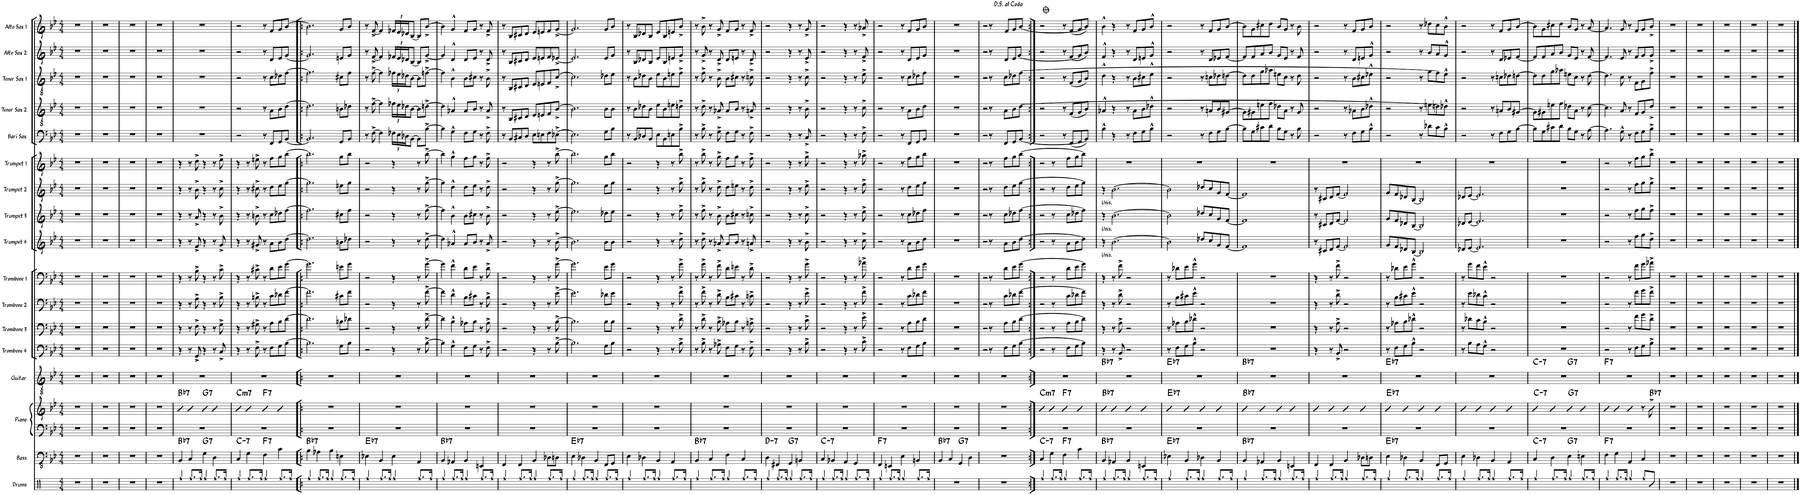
**kern	**kern	**harte	**kern	**kern	**harte	**kern	**harte	**kern	**kern	**kern	**kern	**kern	**kern	**kern	**kern	**kern	**kern	**kern	**kern	**kern
*part17	*part16	*part16	*part15	*part15	*part15	*part14	*part14	*part13	*part12	*part11	*part10	*part9	*part8	*part7	*part6	*part5	*part4	*part3	*part2	*part1
*staff18	*staff17	*	*staff16	*staff15	*	*staff14	*	*staff13	*staff12	*staff11	*staff10	*staff9	*staff8	*staff7	*staff6	*staff5	*staff4	*staff3	*staff2	*staff1
*I"Drums	*I"Bass	*	*I"Piano	*	*	*I"Guitar	*	*I"Trombone 4	*I"Trombone 3	*I"Trombone 2	*I"Trombone 1	*I"Trumpet 4	*I"Trumpet 3	*I"Trumpet 2	*I"Trumpet 1	*I"Bari Sax	*I"Tenor Sax 2	*I"Tenor Sax 1	*I"Alto Sax 2	*I"Alto Sax 1
*I'Drums	*I'Bass	*	*I'Pno.	*	*	*I'Gtr.	*	*I'Tbn. 4	*I'Tbn. 3	*I'Tbn. 2	*I'Tbn. 1	*I'Tpt. 4	*I'Tpt. 3	*I'Tpt. 2	*I'Tpt. 1	*I'Bari	*I'Tenor 2	*I'Tenor 1	*I'Alto 2	*I'Alto 1
*clefX	*clefFv4	*	*clefF4	*clefG2	*	*clefGv2	*	*clefF4	*clefF4	*clefF4	*clefF4	*clefG2	*clefG2	*clefG2	*clefG2	*clefF4	*clefGv2	*clefGv2	*clefG2	*clefG2
*	*	*	*	*	*	*	*	*	*	*	*	*Trd1c2	*Trd1c2	*Trd1c2	*Trd1c2	*Trd12c21	*Trd8c14	*Trd8c14	*Trd5c9	*Trd5c9
*k[]	*k[b-e-]	*	*k[b-e-]	*k[b-e-]	*	*k[b-e-]	*	*k[b-e-]	*k[b-e-]	*k[b-e-]	*k[b-e-]	*k[b-e-]	*k[b-e-]	*k[b-e-]	*k[b-e-]	*k[b-e-]	*k[b-e-]	*k[b-e-]	*k[b-e-]	*k[b-e-]
*M4/4	*M4/4	*	*M4/4	*M4/4	*	*M4/4	*	*M4/4	*M4/4	*M4/4	*M4/4	*M4/4	*M4/4	*M4/4	*M4/4	*M4/4	*M4/4	*M4/4	*M4/4	*M4/4
=1	=1	=1	=1	=1	=1	=1	=1	=1	=1	=1	=1	=1	=1	=1	=1	=1	=1	=1	=1	=1
1r	1r	.	1r	1r	.	1r	.	1r	1r	1r	1r	1r	1r	1r	1r	1r	1r	1r	1r	1r
=2	=2	=2	=2	=2	=2	=2	=2	=2	=2	=2	=2	=2	=2	=2	=2	=2	=2	=2	=2	=2
1r	1r	.	1r	1r	.	1r	.	1r	1r	1r	1r	1r	1r	1r	1r	1r	1r	1r	1r	1r
=3	=3	=3	=3	=3	=3	=3	=3	=3	=3	=3	=3	=3	=3	=3	=3	=3	=3	=3	=3	=3
1r	1r	.	1r	1r	.	1r	.	1r	1r	1r	1r	1r	1r	1r	1r	1r	1r	1r	1r	1r
=4	=4	=4	=4	=4	=4	=4	=4	=4	=4	=4	=4	=4	=4	=4	=4	=4	=4	=4	=4	=4
1r	1r	.	1r	1r	.	1r	.	1r	1r	1r	1r	1r	1r	1r	1r	1r	1r	1r	1r	1r
=5	=5	=5	=5	=5	=5	=5	=5	=5	=5	=5	=5	=5	=5	=5	=5	=5	=5	=5	=5	=5
!	!	!LO:H:kt=7	!	!	!LO:H:kt=7	!	!	!	!	!	!	!	!	!	!	!	!	!	!	!
4Rff/	4BBB-/	Bb:7	1r	4b-	Bb:7	1r	.	4r	4r	4r	4r	4r	4r	4r	4r	1r	1r	1r	1r	1r
8.Rff/L	4CC/	.	.	4b-	.	.	.	8r	8r	8r	8r	8r	8r	8r	8r	.	.	.	.	.
.	.	.	.	.	.	.	.	8GG^/	8F^\	8A^\	8B-^\	8f^/	8a^/	8b-^\	8dd^\	.	.	.	.	.
16Rff/Jk	.	.	.	.	.	.	.	.	.	.	.	.	.	.	.	.	.	.	.	.
!	!	!LO:H:kt=7	!	!	!LO:H:kt=7	!	!	!	!	!	!	!	!	!	!	!	!	!	!	!
4Rff/	4GG\	G:7	.	4b-	G:7	.	.	4r	4r	4r	4r	4r	4r	4r	4r	.	.	.	.	.
8.Rff/L	4DD\	.	.	4b-	.	.	.	8r	8r	8r	8r	8r	8r	8r	8r	.	.	.	.	.
.	.	.	.	.	.	.	.	8C^/	8G^\	8B-^\	8c^\	8g^/	8b-^\	8cc^\	8ee-^\	.	.	.	.	.
16Rff/Jk	.	.	.	.	.	.	.	.	.	.	.	.	.	.	.	.	.	.	.	.
=6	=6	=6	=6	=6	=6	=6	=6	=6	=6	=6	=6	=6	=6	=6	=6	=6	=6	=6	=6	=6
!	!	!LO:H:kt=7	!	!	!LO:H:kt=m7	!	!	!	!	!	!	!	!	!	!	!	!	!	!	!
4Rff/	4CC/	C:min7	1r	4b-	C:min7	1r	.	4r	4r	4r	4r	4r	4r	4r	4r	2r	2r	2r	2r	2r
8.Rff/L	4GG\	.	.	4b-	.	.	.	8r	8r	8r	8r	8r	8r	8r	8r	.	.	.	.	.
.	.	.	.	.	.	.	.	8F^\	8G#X^\	8Bn^\	8c#X^\	8g#X^/	8bn^\	8cc#X^\	8een^\	.	.	.	.	.
16Rff/Jk	.	.	.	.	.	.	.	.	.	.	.	.	.	.	.	.	.	.	.	.
!	!	!LO:H:kt=7	!	!	!LO:H:kt=7	!	!	!	!	!	!	!	!	!	!	!	!	!	!	!
4Rff/	4FF\	F:7	.	4b-	F:7	.	.	8r	8r	8r	8r	8r	8r	8r	8r	8r	8r	8r	8r	8r
.	.	.	.	.	.	.	.	8F\L	8A\L	8c\L	8d\L	8a\L	8cc\L	8dd\L	8ff\L	8FF/L	8A\L	8c\L	8d/L	8f/L
8.Rff/L	4C\	.	.	4b-	.	.	.	8G\	8B-\	8d-X\	8e-\	8b-\	8dd-X\	8ee-\	8gg\	8GG/	8B-\	8d-X\	8e-/	8g/
.	.	.	.	.	.	.	.	[8B-\J	[8d\J	[8f\J	[8g\J	[8dd\J	[8ff\J	[8gg\J	[8bb-\J	[8BB-/J	[8d\J	[8f\J	[8g/J	[8b-/J
16Rff/Jk	.	.	.	.	.	.	.	.	.	.	.	.	.	.	.	.	.	.	.	.
=7!|:	=7!|:	=7!|:	=7!|:	=7!|:	=7!|:	=7!|:	=7!|:	=7!|:	=7!|:	=7!|:	=7!|:	=7!|:	=7!|:	=7!|:	=7!|:	=7!|:	=7!|:	=7!|:	=7!|:	=7!|:
!	!	!LO:H:kt=7	!	!	!	!	!	!	!	!	!	!	!	!	!	!	!	!	!	!
4Rff/	4BB-\	Bb:7	1r	1r	.	1r	.	2.B-\]	2.d\]	2.f\]	2.g\]	2.dd\]	2.ff\]	2.gg\]	2.bb-\]	2.BB-/]	2.d\]	2.f\]	2.g/]	2.b-\]
8.Rff/L	4AA-X\	.	.	.	.	.	.	.	.	.	.	.	.	.	.	.	.	.	.	.
16Rff/Jk	.	.	.	.	.	.	.	.	.	.	.	.	.	.	.	.	.	.	.	.
4Rff/	4BB-\	.	.	.	.	.	.	.	.	.	.	.	.	.	.	.	.	.	.	.
8.Rff/L	4EEn\	.	.	.	.	.	.	8G\L	8Bn\L	8c#X\L	8en\L	8bn\L	8cc#X\L	8een\L	8gg\L	8GG/L	8Bn\L	8c#X\L	8en/L	8g/L
.	.	.	.	.	.	.	.	8B-\J	8d-X\J	8f\J	8g\J	8dd-X\J	8ff\J	8gg\J	8bb-\J	8BB-/J	8d-X\J	8f\J	8g/J	8b-/J
16Rff/Jk	.	.	.	.	.	.	.	.	.	.	.	.	.	.	.	.	.	.	.	.
=8	=8	=8	=8	=8	=8	=8	=8	=8	=8	=8	=8	=8	=8	=8	=8	=8	=8	=8	=8	=8
!	!	!LO:H:kt=7	!	!	!	!	!	!	!	!	!	!	!	!	!	!	!	!	!	!
4Rff/	4EE-X\	Eb:7	1r	1r	.	1r	.	2r	2r	2r	2r	2r	2r	2r	2r	8r	8r	8r	8r	8r
.	.	.	.	.	.	.	.	.	.	.	.	.	.	.	.	[8F^\	[8f^\	[8f^\	[8f^/	[8f^/
8.Rff/L	4BBB-/	.	.	.	.	.	.	.	.	.	.	.	.	.	.	4F\]	4f\]	4f\]	4f/]	4f/]
16Rff/Jk	.	.	.	.	.	.	.	.	.	.	.	.	.	.	.	.	.	.	.	.
*	*	*	*	*	*	*	*	*	*	*	*	*	*	*	*	*Xbrackettup	*Xbrackettup	*Xbrackettup	*Xbrackettup	*Xbrackettup
4Rff/	4EE-\	.	.	.	.	.	.	4r	4r	4r	4r	4r	4r	4r	4r	24F-X\LL	24f-X\LL	24f-X\LL	24f-X/LL	24f-X/LL
.	.	.	.	.	.	.	.	.	.	.	.	.	.	.	.	24E-\	24e-\	24e-\	24e-/	24e-/
.	.	.	.	.	.	.	.	.	.	.	.	.	.	.	.	24D-X\J	24d-X\J	24d-X\J	24d-X/J	24d-X/J
.	.	.	.	.	.	.	.	.	.	.	.	.	.	.	.	[8BB-\J	[8B-\J	[8B-\J	[8B-/J	[8B-/J
8.Rff/L	4AAA/	.	.	.	.	.	.	8r	8r	8r	8r	8r	8r	8r	8r	8BB-\L]	8B-\L]	8B-\L]	8B-/L]	8B-/L]
.	.	.	.	.	.	.	.	[8B-^\	[8d^\	[8f^\	[8g^\	[8dd^\	[8ff^\	[8gg^\	[8bb-^\	[8B-^\J	[8dn^\J	[8fn^\J	[8g^/J	[8b-^/J
16Rff/Jk	.	.	.	.	.	.	.	.	.	.	.	.	.	.	.	.	.	.	.	.
=9	=9	=9	=9	=9	=9	=9	=9	=9	=9	=9	=9	=9	=9	=9	=9	=9	=9	=9	=9	=9
!	!	!LO:H:kt=7	!	!	!	!	!	!	!	!	!	!	!	!	!	!	!	!	!	!
4Rff/	4BBB-/	Bb:7	1r	1r	.	1r	.	4B-\]	4d\]	4f\]	4g\]	4dd\]	4ff\]	4gg\]	4bb-\]	4B-\]	4d\]	4f\]	4g/]	4b-\]
8.Rff/L	4AAA-X/	.	.	.	.	.	.	4G^^\	4B-^^\	4d^^\	4f^^\	4a-X^^/	4b-^^\	4dd^^\	4gg^^\	4G^^\	4A-X^^/	4B-^^\	4d^^/	4g^^/
16Rff/Jk	.	.	.	.	.	.	.	.	.	.	.	.	.	.	.	.	.	.	.	.
4Rff/	4BBB-/	.	.	.	.	.	.	8F\L	8A-X\L	8B-\L	8d\L	8a-/L	8b-\L	8dd\L	8ff\L	8F\L	8A-/L	8B-\L	8d/L	8f/L
.	.	.	.	.	.	.	.	8G\J	8B-\J	8c#X\J	8e-\J	8b-/J	8cc#X\J	8ee-\J	8gg\J	8G\J	8B-/J	8c#X\J	8e-/J	8g/J
8.Rff/L	4EEEn/	.	.	.	.	.	.	8r	8r	8r	8r	8r	8r	8r	8r	8r	8r	8r	8r	8r
.	.	.	.	.	.	.	.	8F^\	8A-^\	8B-^\	8d^\	8a-^/	8b-^\	8dd^\	8ff^\	8F^\	8A-^/	8B-^\	8d^/	8f^/
16Rff/Jk	.	.	.	.	.	.	.	.	.	.	.	.	.	.	.	.	.	.	.	.
=10	=10	=10	=10	=10	=10	=10	=10	=10	=10	=10	=10	=10	=10	=10	=10	=10	=10	=10	=10	=10
4Rff/	4FFF/	.	1r	1r	.	1r	.	2r	2r	2r	2r	2r	2r	2r	2r	8r	8r	8r	8r	8r
.	.	.	.	.	.	.	.	.	.	.	.	.	.	.	.	8BB-/L	8BB-/L	8BB-/L	8B-/L	8B-/L
8.Rff/L	4FFF/	.	.	.	.	.	.	.	.	.	.	.	.	.	.	8C#X/	8C#X/	8C#X/	8c#X/	8c#X/
.	.	.	.	.	.	.	.	.	.	.	.	.	.	.	.	8D/J	8D/J	8D/J	8d/J	8d/J
16Rff/Jk	.	.	.	.	.	.	.	.	.	.	.	.	.	.	.	.	.	.	.	.
4Rff/	4BBB-/	.	.	.	.	.	.	4r	4r	4r	4r	4r	4r	4r	4r	8E-\L	8E-/L	8E-/L	8e-/L	8e-/L
.	.	.	.	.	.	.	.	.	.	.	.	.	.	.	.	8En\	8En/	8En/	8en/	8en/
8.Rff/L	8DD-X\L	.	.	.	.	.	.	8r	8r	8r	8r	8r	8r	8r	8r	8F\	8F/	8F/	8f/	8f/
.	8DDn\J	.	.	.	.	.	.	[8B-^\	[8B-^\	[8e-^\	[8g^\	[8b-^\	[8ee-^\	[8gg^\	[8bb-^\	[8E-X^\J	[8B-^/J	[8c^/J	[8e-X^/J	[8g^/J
16Rff/Jk	.	.	.	.	.	.	.	.	.	.	.	.	.	.	.	.	.	.	.	.
=11	=11	=11	=11	=11	=11	=11	=11	=11	=11	=11	=11	=11	=11	=11	=11	=11	=11	=11	=11	=11
!	!	!LO:H:kt=7	!	!	!	!	!	!	!	!	!	!	!	!	!	!	!	!	!	!
4Rff/	4EE-\	Eb:7	1r	1r	.	1r	.	2.B-\]	2.B-\]	2.e-\]	2.g\]	2.b-\]	2.ee-\]	2.gg\]	2.bb-\]	2.E-\]	2.B-\]	2.c\]	2.e-/]	2.g/]
8.Rff/L	4DD-X\	.	.	.	.	.	.	.	.	.	.	.	.	.	.	.	.	.	.	.
16Rff/Jk	.	.	.	.	.	.	.	.	.	.	.	.	.	.	.	.	.	.	.	.
4Rff/	4BBB-/	.	.	.	.	.	.	.	.	.	.	.	.	.	.	.	.	.	.	.
8.Rff/L	8FFF/L	.	.	.	.	.	.	8G\L	8B-\L	8d-X\L	8e-\L	8b-\L	8dd-X\L	8ee-\L	8gg\L	8G\L	8B-\L	8d-X\L	8e-/L	8g/L
.	8GGG/J	.	.	.	.	.	.	8B-\J	8B-\J	8e-\J	8g\J	8b-\J	8ee-\J	8gg\J	8bb-\J	8B-\J	8B-\J	8e-\J	8g/J	8b-/J
16Rff/Jk	.	.	.	.	.	.	.	.	.	.	.	.	.	.	.	.	.	.	.	.
=12	=12	=12	=12	=12	=12	=12	=12	=12	=12	=12	=12	=12	=12	=12	=12	=12	=12	=12	=12	=12
4Rff/	4EE-\	.	1r	1r	.	1r	.	2r	2r	2r	2r	2r	2r	2r	2r	8r	8r	8r	8r	8r
.	.	.	.	.	.	.	.	.	.	.	.	.	.	.	.	8BB-/L	8B-\L	8B-\L	8B-/L	8B-/L
8.Rff/L	4DD-X\	.	.	.	.	.	.	.	.	.	.	.	.	.	.	8D-X/	8d-X\	8d-X\	8d-X/	8d-X/
.	.	.	.	.	.	.	.	.	.	.	.	.	.	.	.	8BB-/J	8B-\J	8B-\J	8B-/J	8B-/J
16Rff/Jk	.	.	.	.	.	.	.	.	.	.	.	.	.	.	.	.	.	.	.	.
4Rff/	4BBB-/	.	.	.	.	.	.	4r	4r	4r	4r	4r	4r	4r	4r	8E-\L	8e-\L	8e-\L	8e-/L	8e-/L
.	.	.	.	.	.	.	.	.	.	.	.	.	.	.	.	8BB-\	8B-\	8B-\	8B-/	8B-/
8.Rff/L	4AAA/	.	.	.	.	.	.	8r	8r	8r	8r	8r	8r	8r	8r	8En\	8en\	8en\	8en/	8en/
.	.	.	.	.	.	.	.	8B-^\	8d^\	8f^\	8g^\	8dd^\	8ff^\	8gg^\	8bb-^\	8B-^\J	8dn^\J	8f^\J	8g^/J	8b-^/J
16Rff/Jk	.	.	.	.	.	.	.	.	.	.	.	.	.	.	.	.	.	.	.	.
=13	=13	=13	=13	=13	=13	=13	=13	=13	=13	=13	=13	=13	=13	=13	=13	=13	=13	=13	=13	=13
!	!	!LO:H:kt=7	!	!	!	!	!	!	!	!	!	!	!	!	!	!	!	!	!	!
4Rff/	4BBB-/	Bb:7	1r	1r	.	1r	.	8r	8r	8r	8r	8r	8r	8r	8r	8r	8r	8r	8r	8r
.	.	.	.	.	.	.	.	8B-^\	8d^\	8f^\	8g^\	8dd^\	8ff^\	8gg^\	8bb-^\	8B-^\	8d^\	8f^\	8g^/	8b-^\
8.Rff/L	4CC/	.	.	.	.	.	.	8r	8r	8r	8r	8r	8r	8r	8r	8r	8r	8r	8r	8r
.	.	.	.	.	.	.	.	8A-X^\	8B-^\	8d^\	8f^\	8a-X^/	8b-^\	8dd^\	8gg^\	8G^\	8A-X^/	8B-^\	8d^/	8g^/
16Rff/Jk	.	.	.	.	.	.	.	.	.	.	.	.	.	.	.	.	.	.	.	.
4Rff/	4FF\	.	.	.	.	.	.	8F\L	8A-X\L	8B-\L	8d\L	8a-/L	8b-\L	8dd\L	8ff\L	8F\L	8A-/L	8B-\L	8d/L	8f/L
.	.	.	.	.	.	.	.	8G\J	8B-\J	8c#X\J	8en\J	8b-/J	8cc#X\J	8een\J	8gg\J	8G\J	8B-/J	8c#X\J	8en/J	8g/J
8.Rff/L	4CC/	.	.	.	.	.	.	8r	8r	8r	8r	8r	8r	8r	8r	8r	8r	8r	8r	8r
.	.	.	.	.	.	.	.	8F^\	8An^\	8cn^\	8d^\	8an^/	8ccn^\	8dd^\	8ff^\	8F^\	8An^/	8cn^\	8d^/	8f^/
16Rff/Jk	.	.	.	.	.	.	.	.	.	.	.	.	.	.	.	.	.	.	.	.
=14	=14	=14	=14	=14	=14	=14	=14	=14	=14	=14	=14	=14	=14	=14	=14	=14	=14	=14	=14	=14
!	!	!LO:H:kt=7	!	!	!	!	!	!	!	!	!	!	!	!	!	!	!	!	!	!
4Rff/	4DD\	D:min7	1r	1r	.	1r	.	2r	2r	2r	2r	2r	2r	2r	2r	2r	2r	2r	2r	2r
8.Rff/L	4FFF#X/	.	.	.	.	.	.	.	.	.	.	.	.	.	.	.	.	.	.	.
16Rff/Jk	.	.	.	.	.	.	.	.	.	.	.	.	.	.	.	.	.	.	.	.
!	!	!LO:H:kt=7	!	!	!	!	!	!	!	!	!	!	!	!	!	!	!	!	!	!
4Rff/	4GGG/	G:7	.	.	.	.	.	4r	4r	4r	4r	4r	4r	4r	4r	4r	4r	4r	4r	4r
8.Rff/L	4BBBn/	.	.	.	.	.	.	8r	8r	8r	8r	8r	8r	8r	8r	8r	8r	8r	8r	8r
.	.	.	.	.	.	.	.	8B-^\	8c^\	8e-^\	8g^\	8b-^\	8cc^\	8ee-^\	8gg^\	8C^/	8B-^\	8c^\	8e-^/	8g^/
16Rff/Jk	.	.	.	.	.	.	.	.	.	.	.	.	.	.	.	.	.	.	.	.
=15	=15	=15	=15	=15	=15	=15	=15	=15	=15	=15	=15	=15	=15	=15	=15	=15	=15	=15	=15	=15
!	!	!LO:H:kt=7	!	!	!	!	!	!	!	!	!	!	!	!	!	!	!	!	!	!
4Rff/	4CC/	C:min7	1r	1r	.	1r	.	2r	2r	2r	2r	2r	2r	2r	2r	2r	2r	2r	2r	2r
8.Rff/L	4BBB-X/	.	.	.	.	.	.	.	.	.	.	.	.	.	.	.	.	.	.	.
16Rff/Jk	.	.	.	.	.	.	.	.	.	.	.	.	.	.	.	.	.	.	.	.
4Rff/	4AAA/	.	.	.	.	.	.	4r	4r	4r	4r	4r	4r	4r	4r	4r	4r	4r	4r	4r
8.Rff/L	4GGG/	.	.	.	.	.	.	8r	8r	8r	8r	8r	8r	8r	8r	8r	8r	8r	8r	8r
.	.	.	.	.	.	.	.	8c^\	8e-^\	8f^\	8a-X^\	8cc^\	8ee-^\	8ff^\	8aa-X^\	8F^\	8c^\	8e-^\	8f^/	8a-X^/
16Rff/Jk	.	.	.	.	.	.	.	.	.	.	.	.	.	.	.	.	.	.	.	.
=16	=16	=16	=16	=16	=16	=16	=16	=16	=16	=16	=16	=16	=16	=16	=16	=16	=16	=16	=16	=16
!	!	!LO:H:kt=7	!	!	!	!	!	!	!	!	!	!	!	!	!	!	!	!	!	!
4Rff/	4FFF/	F:7	1r	1r	.	1r	.	2r	2r	2r	2r	2r	2r	2r	2r	2r	2r	2r	2r	2r
8.Rff/L	4EEEn/	.	.	.	.	.	.	.	.	.	.	.	.	.	.	.	.	.	.	.
16Rff/Jk	.	.	.	.	.	.	.	.	.	.	.	.	.	.	.	.	.	.	.	.
4Rff/	4EE-\	.	.	.	.	.	.	8r	8r	8r	8r	8r	8r	8r	8r	8r	8r	8r	8r	8r
.	.	.	.	.	.	.	.	8F\L	8A\L	8c\L	8d\L	8a\L	8cc\L	8dd\L	8ff\L	8FF/L	8A\L	8c\L	8d/L	8f/L
8.Rff/L	4BBBn/	.	.	.	.	.	.	8G\	8B-\	8d-X\	8e-\	8b-\	8dd-X\	8ee-\	8gg\	8GG/	8B-\	8d-X\	8e-/	8g/
.	.	.	.	.	.	.	.	8B-\J	8d\J	8f\J	8g\J	8dd\J	8ff\J	8gg\J	8bb-\J	8BB-/J	8d\J	8f\J	8g/J	8b-/J
16Rff/Jk	.	.	.	.	.	.	.	.	.	.	.	.	.	.	.	.	.	.	.	.
=17	=17	=17	=17	=17	=17	=17	=17	=17	=17	=17	=17	=17	=17	=17	=17	=17	=17	=17	=17	=17
!	!	!LO:H:kt=7	!	!	!	!	!	!	!	!	!	!	!	!	!	!	!	!	!	!
1r	4BBB-/	Bb:7	1r	1r	.	1r	.	1r	1r	1r	1r	1r	1r	1r	1r	1r	1r	1r	1r	1r
.	4CC/	.	.	.	.	.	.	.	.	.	.	.	.	.	.	.	.	.	.	.
!	!	!LO:H:kt=7	!	!	!	!	!	!	!	!	!	!	!	!	!	!	!	!	!	!
.	4GGG/	G:7	.	.	.	.	.	.	.	.	.	.	.	.	.	.	.	.	.	.
.	4DD\	.	.	.	.	.	.	.	.	.	.	.	.	.	.	.	.	.	.	.
=18	=18	=18	=18	=18	=18	=18	=18	=18	=18	=18	=18	=18	=18	=18	=18	=18	=18	=18	=18	=18
1r	1r	.	1r	1r	.	1r	.	2r	2r	2r	2r	2r	2r	2r	2r	2r	2r	2r	2r	2r
.	.	.	.	.	.	.	.	8r	8r	8r	8r	8r	8r	8r	8r	8r	8r	8r	8r	8r
.	.	.	.	.	.	.	.	8F\L	8A\L	8c\L	8d\L	8a\L	8cc\L	8dd\L	8ff\L	8FF/L	8A\L	8c\L	8d/L	8f/L
.	.	.	.	.	.	.	.	8G\	8B-\	8d-X\	8e-\	8b-\	8dd-X\	8ee-\	8gg\	8GG/	8B-\	8d-X\	8e-/	8g/
.	.	.	.	.	.	.	.	[8B-\J	[8d\J	[8f\J	[8g\J	[8dd\J	[8ff\J	[8gg\J	[8bb-\J	[8BB-/J	[8d\J	[8f\J	[8g/J	[8b-/J
=19:|!	=19:|!	=19:|!	=19:|!	=19:|!	=19:|!	=19:|!	=19:|!	=19:|!	=19:|!	=19:|!	=19:|!	=19:|!	=19:|!	=19:|!	=19:|!	=19:|!	=19:|!	=19:|!	=19:|!	=19:|!
!	!	!LO:H:kt=7	!	!	!LO:H:kt=m7	!	!	!	!	!	!	!	!	!	!	!	!	!	!	!
4Rff/	4CC/	C:min7	1r	4b-	C:min7	1r	.	2r	2r	2r	2r	2r	2r	2r	2r	2r	2r	2r	2r	2r
8.Rff/L	4GG\	.	.	4b-	.	.	.	.	.	.	.	.	.	.	.	.	.	.	.	.
16Rff/Jk	.	.	.	.	.	.	.	.	.	.	.	.	.	.	.	.	.	.	.	.
!	!	!LO:H:kt=7	!	!	!LO:H:kt=7	!	!	!	!	!	!	!	!	!	!	!	!	!	!	!
4Rff/	4FF\	F:7	.	4b-	F:7	.	.	8r	8r	8r	8r	8r	8r	8r	8r	8r	8r	8r	8r	8r
.	.	.	.	.	.	.	.	8F\L	8A\L	8c\L	8d\L	8a\L	8cc\L	8dd\L	8ff\L	(8FF/L	(8F/L	(8F/L	(8f/L	(8f/L
8.Rff/L	4C\	.	.	4b-	.	.	.	8G\	8B-\	8d-X\	8e-\	8b-\	8dd-X\	8ee-\	8gg\	8GG/	8G/	8G/	8g/]	8g/
.	.	.	.	.	.	.	.	8B-\J]	8d\J]	8f\J]	8g\J]	8dd\J]	8ff\J]	8gg\J]	8bb-\J]	8BB-/J])	8B-/J)	8B-/J)	8b-/J)	8b-/J])
16Rff/Jk	.	.	.	.	.	.	.	.	.	.	.	.	.	.	.	.	.	.	.	.
=20	=20	=20	=20	=20	=20	=20	=20	=20	=20	=20	=20	=20	=20	=20	=20	=20	=20	=20	=20	=20
!	!	!	!	!	!	!	!	!	!	!	!	!	!	!LO:TX:b:t=Unis.	!	!	!	!	!	!
!	!	!	!	!	!	!	!	!	!	!	!	!	!LO:TX:b:t=Unis.	!	!	!	!	!	!	!
!	!	!LO:H:kt=7	!	!	!LO:H:kt=7	!	!LO:H:kt=7	!	!	!	!	!LO:TX:b:t=Unis.	!	!	!	!	!	!	!	!
4Rff/	4BBB-/	Bb:7	1r	4b-	Bb:7	1r	Bb:7	4r	4r	4r	4r	4r	4r	4r	1r	4B-^^\	4A-X^^/	4d^^\	4f^^/	4b-^^\
8.Rff/L	4AAA-X/	.	.	4b-	.	.	.	8r	8r	8r	8r	[2.b-\	[2.b-\	[2.b-\	.	4r	4r	4r	4r	4r
.	.	.	.	.	.	.	.	8BB-^/	8A^\	8d^\	8f^\	.	.	.	.	.	.	.	.	.
16Rff/Jk	.	.	.	.	.	.	.	.	.	.	.	.	.	.	.	.	.	.	.	.
4Rff/	4BBB-/	.	.	4b-	.	.	.	2r	2r	2r	2r	.	.	.	.	8r	8r	8r	8r	8r
.	.	.	.	.	.	.	.	.	.	.	.	.	.	.	.	8F\L	8A-\L	8B-\L	8d/L	8f/L
8.Rff/L	4EEEn/	.	.	4b-	.	.	.	.	.	.	.	.	.	.	.	8G\	8B-\	8c#X\	8en/	8g/
.	.	.	.	.	.	.	.	.	.	.	.	.	.	.	.	8B-^^\J	8d-X^^\J	8e-^^\J	8g^^/J	8b-^^/J
16Rff/Jk	.	.	.	.	.	.	.	.	.	.	.	.	.	.	.	.	.	.	.	.
=21	=21	=21	=21	=21	=21	=21	=21	=21	=21	=21	=21	=21	=21	=21	=21	=21	=21	=21	=21	=21
!	!	!LO:H:kt=7	!	!	!LO:H:kt=7	!	!LO:H:kt=7	!	!	!	!	!	!	!	!	!	!	!	!	!
4Rff/	4EE-X\	Eb:7	1r	4b-	Eb:7	1r	Eb:7	8r	8r	8r	8r	2b-\]	2b-\]	2b-\]	1r	2r	2r	2r	2r	2r
.	.	.	.	.	.	.	.	8F\L	8A-X\L	8B-\L	8d-X\L	.	.	.	.	.	.	.	.	.
8.Rff/L	4BBB-/	.	.	4b-	.	.	.	8G\	8B-\	8c#X\	8e-\	.	.	.	.	.	.	.	.	.
.	.	.	.	.	.	.	.	8B-^^\J	8d-X^^\J	8e-^^\J	8g^^\J	.	.	.	.	.	.	.	.	.
16Rff/Jk	.	.	.	.	.	.	.	.	.	.	.	.	.	.	.	.	.	.	.	.
4Rff/	4DD-X\	.	.	4b-	.	.	.	2r	2r	2r	2r	8dd-X/L	8dd-X/L	8dd-X/L	.	8r	8r	8r	8r	8r
.	.	.	.	.	.	.	.	.	.	.	.	8cc/	8cc/	8cc/	.	8F\L	8An/L	8cn\L	8d/L	8f/L
8.Rff/L	4BBB-/	.	.	4b-	.	.	.	.	.	.	.	8g/	8g/	8g/	.	8G\	8B-/	8d-X\	8e-X/	8g/
.	.	.	.	.	.	.	.	.	.	.	.	[8f/J	[8f/J	[8f/J	.	[8B-\J	[8G#X/J	[8dn\J	[8f/J	[8b-/J
16Rff/Jk	.	.	.	.	.	.	.	.	.	.	.	.	.	.	.	.	.	.	.	.
=22	=22	=22	=22	=22	=22	=22	=22	=22	=22	=22	=22	=22	=22	=22	=22	=22	=22	=22	=22	=22
!	!	!LO:H:kt=7	!	!	!LO:H:kt=7	!	!LO:H:kt=7	!	!	!	!	!	!	!	!	!	!	!	!	!
4Rff/	4BBB-/	Bb:7	1r	4b-	Bb:7	1r	Bb:7	1r	1r	1r	1r	1f]	1f]	1f]	1r	8B-\L]	8G#\L]	8d\L]	8f/L]	8b-\L]
.	.	.	.	.	.	.	.	.	.	.	.	.	.	.	.	8G\	8G#X\	8d\	8f/	8g\
8.Rff/L	4AAA-X/	.	.	4b-	.	.	.	.	.	.	.	.	.	.	.	8c#X\	8en\	8g\	8a/	8cc#X\
.	.	.	.	.	.	.	.	.	.	.	.	.	.	.	.	8d\J	8f\J	8a-X\J	8b-/J	8dd\J
16Rff/Jk	.	.	.	.	.	.	.	.	.	.	.	.	.	.	.	.	.	.	.	.
4Rff/	4BBB-/	.	.	4b-	.	.	.	.	.	.	.	.	.	.	.	8B-\L	8d-X\L	8en\L	8g/L	8b-/L
.	.	.	.	.	.	.	.	.	.	.	.	.	.	.	.	8G\J	8A\J	8c\J	8e-/J	8g/J
8.Rff/L	4EEEn/	.	.	4b-	.	.	.	.	.	.	.	.	.	.	.	8r	8r	8r	8r	8r
.	.	.	.	.	.	.	.	.	.	.	.	.	.	.	.	8B-\	8G#/	8d\	8f/	8b-\
16Rff/Jk	.	.	.	.	.	.	.	.	.	.	.	.	.	.	.	.	.	.	.	.
=23	=23	=23	=23	=23	=23	=23	=23	=23	=23	=23	=23	=23	=23	=23	=23	=23	=23	=23	=23	=23
4Rff/	4FFF/	.	1r	4b-	.	1r	.	4r	4r	4r	4r	8r	8r	8r	1r	2r	2r	2r	2r	2r
.	.	.	.	.	.	.	.	.	.	.	.	8c#X/L	8c#X/L	8c#X/L	.	.	.	.	.	.
8.Rff/L	4FFF/	.	.	4b-	.	.	.	8r	8r	8r	8r	8d/	8d/	8d/	.	.	.	.	.	.
.	.	.	.	.	.	.	.	8BB-^/	8A^\	8d^\	8f^\	[8f/J	[8f/J	[8f/J	.	.	.	.	.	.
16Rff/Jk	.	.	.	.	.	.	.	.	.	.	.	.	.	.	.	.	.	.	.	.
4Rff/	4BBB-/	.	.	4b-	.	.	.	2r	2r	2r	2r	2f/]	2f/]	2f/]	.	8r	8r	8r	8r	8r
.	.	.	.	.	.	.	.	.	.	.	.	.	.	.	.	8F\L	8A-X\L	8B-\L	8d/L	8f/L
8.Rff/L	8DD-X\L	.	.	4b-	.	.	.	.	.	.	.	.	.	.	.	8G\	8B-\	8c#X\	8en/	8g/
.	8DDn\J	.	.	.	.	.	.	.	.	.	.	.	.	.	.	8B-^^\J	8d-X^^\J	8e-X^^\J	8g^^/J	8b-/J
16Rff/Jk	.	.	.	.	.	.	.	.	.	.	.	.	.	.	.	.	.	.	.	.
=24	=24	=24	=24	=24	=24	=24	=24	=24	=24	=24	=24	=24	=24	=24	=24	=24	=24	=24	=24	=24
!	!	!LO:H:kt=7	!	!	!LO:H:kt=7	!	!LO:H:kt=7	!	!	!	!	!	!	!	!	!	!	!	!	!
4Rff/	4EE-\	Eb:7	1r	4b-	Eb:7	1r	Eb:7	8r	8r	8r	8r	8g/L	8g/L	8g/L	1r	2r	2r	2r	2r	2r
.	.	.	.	.	.	.	.	8F\L	8A-X\L	8B-\L	8d-X\L	8f/	8f/	8f/	.	.	.	.	.	.
8.Rff/L	4DD-X\	.	.	4b-	.	.	.	8G\	8B-\	8c#X\	8e-\	8d-X/	8d-X/	8d-X/	.	.	.	.	.	.
.	.	.	.	.	.	.	.	8B-^^\J	8d-X^^\J	8e-^^\J	8g^^\J	[8B-/J	[8B-/J	[8B-/J	.	.	.	.	.	.
16Rff/Jk	.	.	.	.	.	.	.	.	.	.	.	.	.	.	.	.	.	.	.	.
4Rff/	4BBB-/	.	.	4b-	.	.	.	2r	2r	2r	2r	2B-/]	2B-/]	2B-/]	.	8r	8r	8r	8r	8r
.	.	.	.	.	.	.	.	.	.	.	.	.	.	.	.	8d-X\L	8en\L	8g\L	8b-/L	8dd-X\L
8.Rff/L	8FFF/L	.	.	4b-	.	.	.	.	.	.	.	.	.	.	.	8c\	8dn\]	8f\]	8a/	8cc\
.	8GGG/J	.	.	.	.	.	.	.	.	.	.	.	.	.	.	8B-^^\J	8d-X^^\J	8e-^^\J	8g^^/J	8b-^^\J
16Rff/Jk	.	.	.	.	.	.	.	.	.	.	.	.	.	.	.	.	.	.	.	.
=25	=25	=25	=25	=25	=25	=25	=25	=25	=25	=25	=25	=25	=25	=25	=25	=25	=25	=25	=25	=25
4Rff/	4EE-\	.	1r	4b-	.	1r	.	8r	8r	8r	8r	8d-X/L	8d-X/L	8d-X/L	1r	2r	2r	2r	2r	2r
.	.	.	.	.	.	.	.	8B-\L	8d-X\L	8e-\L	8g\L	[8e-/J	[8e-/J	[8e-/J	.	.	.	.	.	.
8.Rff/L	4DD-X\	.	.	4b-	.	.	.	8A\	8c\	8d-X\	8f\	2.e-/]	2.e-/]	2.e-/]	.	.	.	.	.	.
.	.	.	.	.	.	.	.	8G^^\J	8B-^^\J	8c^^\J	8e-^^\J	.	.	.	.	.	.	.	.	.
16Rff/Jk	.	.	.	.	.	.	.	.	.	.	.	.	.	.	.	.	.	.	.	.
4Rff/	4BBB-/	.	.	4b-	.	.	.	2r	2r	2r	2r	.	.	.	.	8r	8r	8r	8r	8r
.	.	.	.	.	.	.	.	.	.	.	.	.	.	.	.	8F\L	8An/L	8cn\L	8d/L	8f/L
8.Rff/L	4AAA/	.	.	4b-	.	.	.	.	.	.	.	.	.	.	.	8G\	8B-/	8d-X\	8e-X/	8g/
.	.	.	.	.	.	.	.	.	.	.	.	.	.	.	.	[8B-\J	[8G#X/J	[8dn\J	[8f/J	[8b-/J
16Rff/Jk	.	.	.	.	.	.	.	.	.	.	.	.	.	.	.	.	.	.	.	.
=26	=26	=26	=26	=26	=26	=26	=26	=26	=26	=26	=26	=26	=26	=26	=26	=26	=26	=26	=26	=26
!	!	!LO:H:kt=7	!	!	!LO:H:kt=7	!	!LO:H:kt=7	!	!	!	!	!	!	!	!	!	!	!	!	!
*	*	*	*	*	*	*^	*	*	*	*	*	*	*	*	*	*	*	*	*	*
4Rff/	4CC/	C:min7	1r	4b-	C:min7	1r	2ryy	C:min7	1r	1r	1r	1r	1r	1r	1r	1r	8B-\L]	8G#\L]	8d\L]	8f/L]	8b-\L]
.	.	.	.	.	.	.	.	.	.	.	.	.	.	.	.	.	8G\	8G#X\	8d\	8f/	8g\
8.Rff/L	4DD\	.	.	4b-	.	.	.	.	.	.	.	.	.	.	.	.	8c#X\	8en\	8g\	8a/	8cc#X\
.	.	.	.	.	.	.	.	.	.	.	.	.	.	.	.	.	8d\J	8f\J	8a-X\J	8b-/J	8dd\J
16Rff/Jk	.	.	.	.	.	.	.	.	.	.	.	.	.	.	.	.	.	.	.	.	.
!	!	!LO:H:kt=7	!	!	!LO:H:kt=7	!	!	!LO:H:kt=7	!	!	!	!	!	!	!	!	!	!	!	!	!
4Rff/	4EE-\	G:7	.	4b-	G:7	.	2ryy	G:7	.	.	.	.	.	.	.	.	8B-\L	8d-X\L	8en\L	8g/L	8b-/L
.	.	.	.	.	.	.	.	.	.	.	.	.	.	.	.	.	8G\J	8A\J	8c\J	8e-/J	8g/J
8.Rff/L	4EEn\	.	.	4b-	.	.	.	.	.	.	.	.	.	.	.	.	8r	8r	8r	8r	8r
.	.	.	.	.	.	.	.	.	.	.	.	.	.	.	.	.	[8A\	[8c\	[8d\	[8f/	[8a/
16Rff/Jk	.	.	.	.	.	.	.	.	.	.	.	.	.	.	.	.	.	.	.	.	.
=27	=27	=27	=27	=27	=27	=27	=27	=27	=27	=27	=27	=27	=27	=27	=27	=27	=27	=27	=27	=27	=27
!	!	!LO:H:kt=7	!	!	!	!	!	!LO:H:kt=7	!	!	!	!	!	!	!	!	!	!	!	!	!
*	*	*	*	*	*	*v	*v	*	*	*	*	*	*	*	*	*	*	*	*	*	*
4Rff/	4FF\	F:7	1r	4b-	.	1r	F:7	2r	2r	2r	2r	2r	2r	2r	2r	4.A\]	4.c\]	4.d\]	4.f/]	4.a/]
8.Rff/L	4GG\	.	.	4b-	.	.	.	.	.	.	.	.	.	.	.	.	.	.	.	.
.	.	.	.	.	.	.	.	.	.	.	.	.	.	.	.	8G^^\	8A/	8c\	8e-/	8g/
16Rff/Jk	.	.	.	.	.	.	.	.	.	.	.	.	.	.	.	.	.	.	.	.
4Rff/	4AAA/	.	.	4b-	.	.	.	8r	8r	8r	8r	8r	8r	8r	8r	8r	8r	8r	8r	8r
.	.	.	.	.	.	.	.	8F\L	8f\L	8f\L	8f\L	8ff\L	8ff\L	8ff\L	8ff\L	8F\L	8F/L	8F\L	8f/L	8f/L
8Rff/L	4CC/	.	.	8r	.	.	.	8G\	8g\	8g\	8g\	8gg\	8gg\	8gg\	8gg\	8G\	8G/	8G\	8g/	8g/
!	!	!	!	!	!LO:H:kt=7	!	!	!	!	!	!	!	!	!	!	!	!	!	!	!
8R/J	.	.	.	8b-^\	Bb:7	.	.	8B-^\J	8d^\J	8f^\J	8a-X^\J	8dd^\J	8ff^\J	8gg^\J	8bb-^\J	8B-^\J	8d^/J	8f^\J	8g^/J	8b-^/J
=28	=28	=28	=28	=28	=28	=28	=28	=28	=28	=28	=28	=28	=28	=28	=28	=28	=28	=28	=28	=28
1r	1r	.	1r	1r	.	1r	.	1r	1r	1r	1r	1r	1r	1r	1r	1r	1r	1r	1r	1r
=29	=29	=29	=29	=29	=29	=29	=29	=29	=29	=29	=29	=29	=29	=29	=29	=29	=29	=29	=29	=29
1r	1r	.	1r	1r	.	1r	.	1r	1r	1r	1r	1r	1r	1r	1r	1r	1r	1r	1r	1r
=30	=30	=30	=30	=30	=30	=30	=30	=30	=30	=30	=30	=30	=30	=30	=30	=30	=30	=30	=30	=30
1r	1r	.	1r	1r	.	1r	.	1r	1r	1r	1r	1r	1r	1r	1r	1r	1r	1r	1r	1r
=31	=31	=31	=31	=31	=31	=31	=31	=31	=31	=31	=31	=31	=31	=31	=31	=31	=31	=31	=31	=31
1r	1r	.	1r	1r	.	1r	.	1r	1r	1r	1r	1r	1r	1r	1r	1r	1r	1r	1r	1r
=32	=32	=32	=32	=32	=32	=32	=32	=32	=32	=32	=32	=32	=32	=32	=32	=32	=32	=32	=32	=32
1r	1r	.	1r	1r	.	1r	.	1r	1r	1r	1r	1r	1r	1r	1r	1r	1r	1r	1r	1r
==	==	==	==	==	==	==	==	==	==	==	==	==	==	==	==	==	==	==	==	==
*-	*-	*-	*-	*-	*-	*-	*-	*-	*-	*-	*-	*-	*-	*-	*-	*-	*-	*-	*-	*-
